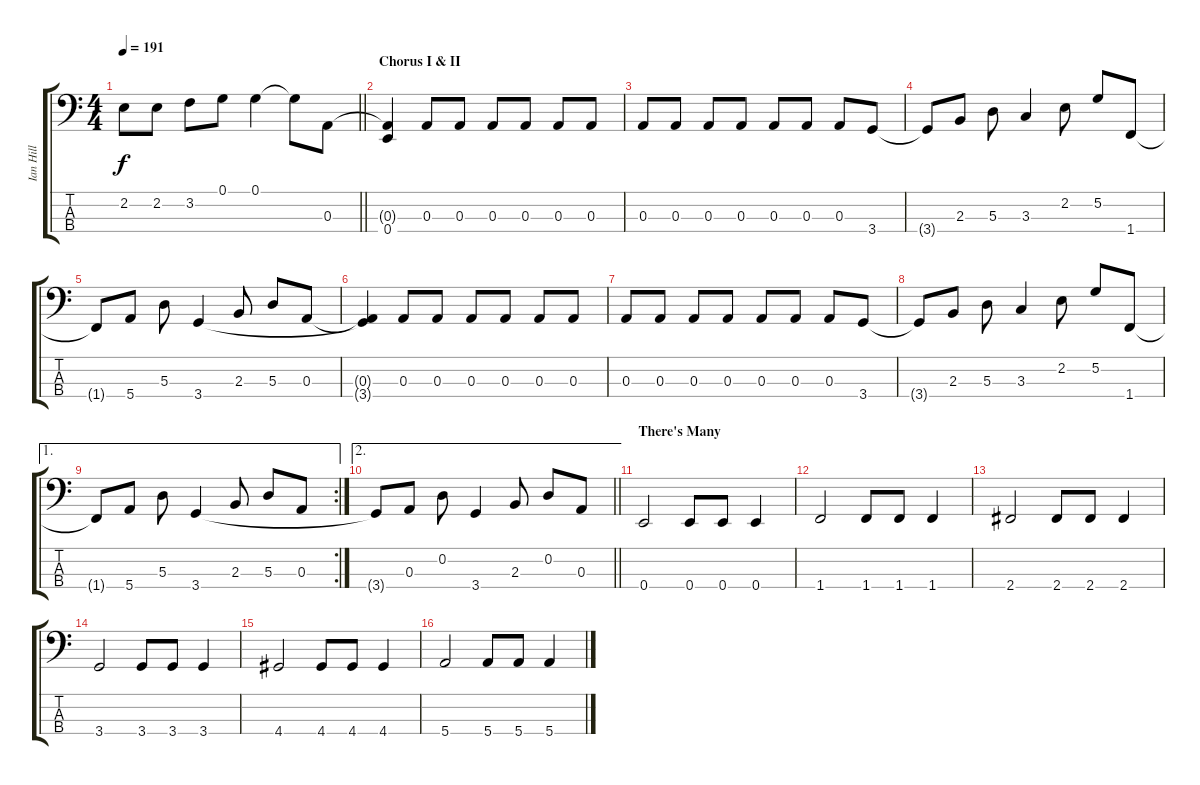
\track ("Ian Hill" "Ian Hill") {instrument electricbassfinger}
\staff {score tabs}
\tuning (G2 D2 A1 E1) {hide}
\ts (4 4)
\tempo 191
\clef f4
\barLineRight lightlight
\ks c
2.2.8{dy f} 2.2.8 3.2.8 0.1.8 0.1.4 0.1{t}.8 0.3.8 |
\section ("" "Chorus I & II")
(0.3{t} 0.4).4 0.3.8 0.3.8 0.3.8 0.3.8 0.3.8 0.3.8 |
0.3.8 0.3.8 0.3.8 0.3.8 0.3.8 0.3.8 0.3.8 3.4.8 |
3.4{t}.8 2.3.8 5.3.8 3.3.4 2.2.8 5.2.8 1.4.8 |
1.4{t}.8 5.4.8 5.3.8 3.4.4 2.3.8 5.3.8 0.3.8 |
(0.3{t} 3.4{t}).4 0.3.8 0.3.8 0.3.8 0.3.8 0.3.8 0.3.8 |
0.3.8 0.3.8 0.3.8 0.3.8 0.3.8 0.3.8 0.3.8 3.4.8 |
3.4{t}.8 2.3.8 5.3.8 3.3.4 2.2.8 5.2.8 1.4.8 |
\ae 1
\rc 2
1.4{t}.8 5.4.8 5.3.8 3.4.4 2.3.8 5.3.8 0.3.8 |
\ae 2
\barLineRight lightlight
3.4{t}.8 0.3.8 0.2.8 3.4.4 2.3.8 0.2.8 0.3.8 |
\section ("" "There's Many")
0.4.2 0.4.8 0.4.8 0.4.4 |
1.4.2 1.4.8 1.4.8 1.4.4 |
2.4.2 2.4.8 2.4.8 2.4.4 |
3.4.2 3.4.8 3.4.8 3.4.4 |
4.4.2 4.4.8 4.4.8 4.4.4 |
5.4.2 5.4.8 5.4.8 5.4.4
